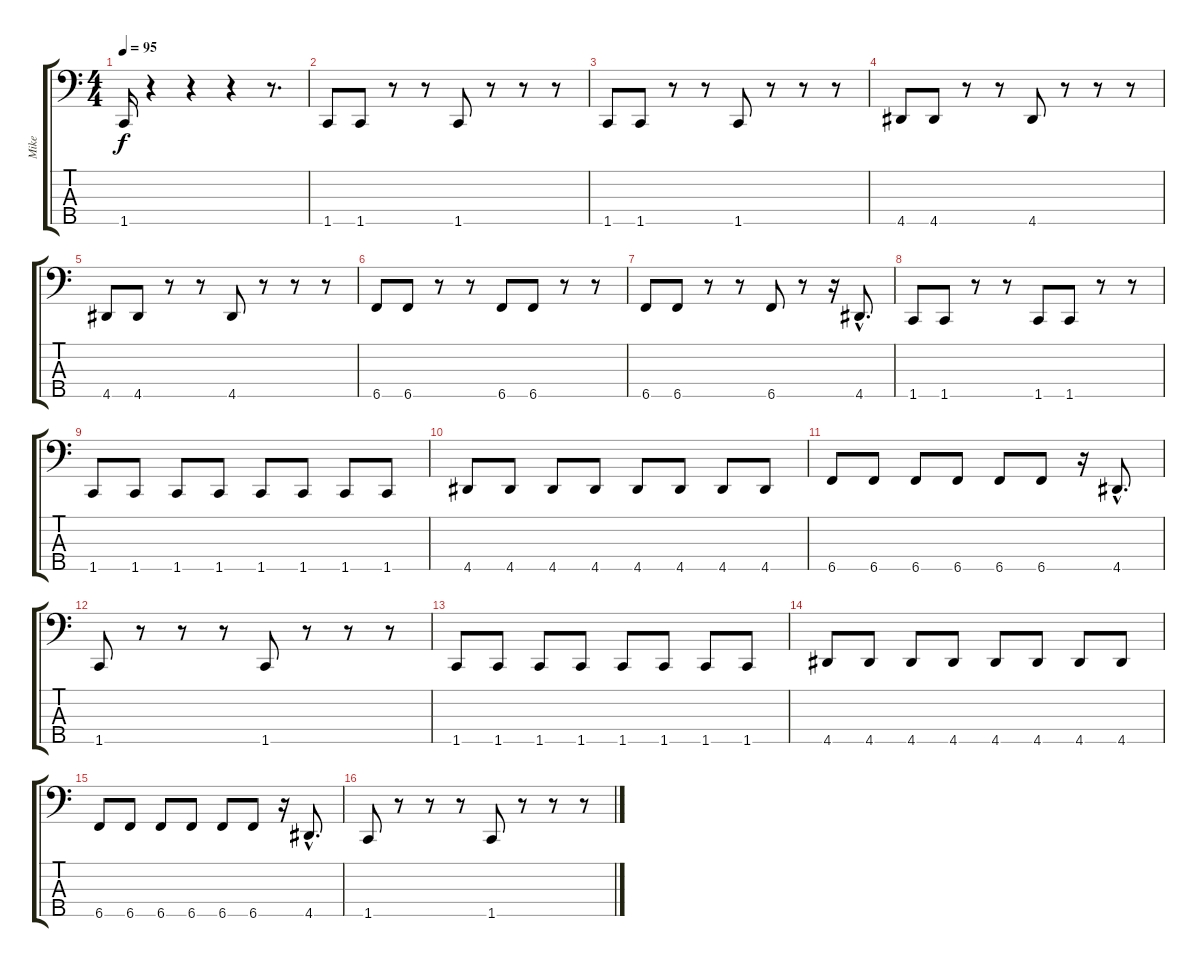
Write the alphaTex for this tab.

\track ("Mike" "Mike") {instrument electricbassfinger}
\staff {score tabs}
\tuning (F2 C2 G1 C1 B0) {hide}
\ts (4 4)
\tempo 95
\clef f4
\ks c
1.5.16{dy f} r.4 r.4 r.4 r.8{d} |
1.5.8 1.5.8 r.8 r.8 1.5.8 r.8 r.8 r.8 |
1.5.8 1.5.8 r.8 r.8 1.5.8 r.8 r.8 r.8 |
4.5.8 4.5.8 r.8 r.8 4.5.8 r.8 r.8 r.8 |
4.5.8 4.5.8 r.8 r.8 4.5.8 r.8 r.8 r.8 |
6.5.8 6.5.8 r.8 r.8 6.5.8 6.5.8 r.8 r.8 |
6.5.8 6.5.8 r.8 r.8 6.5.8 r.8 r.16 4.5{hac}.8{d} |
1.5.8 1.5.8 r.8 r.8 1.5.8 1.5.8 r.8 r.8 |
1.5.8 1.5.8 1.5.8 1.5.8 1.5.8 1.5.8 1.5.8 1.5.8 |
4.5.8 4.5.8 4.5.8 4.5.8 4.5.8 4.5.8 4.5.8 4.5.8 |
6.5.8 6.5.8 6.5.8 6.5.8 6.5.8 6.5.8 r.16 4.5{hac}.8{d} |
1.5.8 r.8 r.8 r.8 1.5.8 r.8 r.8 r.8 |
1.5.8 1.5.8 1.5.8 1.5.8 1.5.8 1.5.8 1.5.8 1.5.8 |
4.5.8 4.5.8 4.5.8 4.5.8 4.5.8 4.5.8 4.5.8 4.5.8 |
6.5.8 6.5.8 6.5.8 6.5.8 6.5.8 6.5.8 r.16 4.5{hac}.8{d} |
1.5.8 r.8 r.8 r.8 1.5.8 r.8 r.8 r.8
